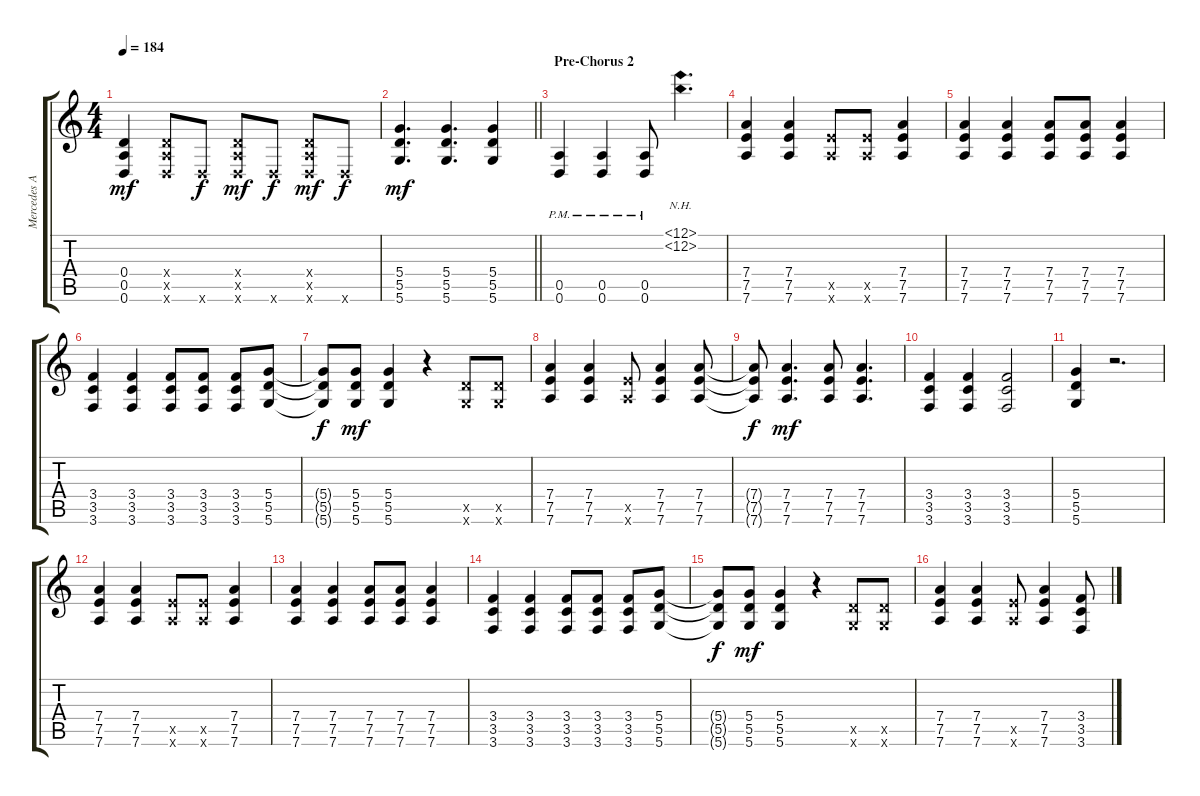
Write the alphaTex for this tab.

\track ("Mercedes Arn-Horn (Rhythm Guitar)" "Mercedes A") {instrument overdrivenguitar}
\staff {score tabs}
\tuning (E4 B3 G3 D3 A2 D2) {hide}
\ts (4 4)
\tempo 184
\clef g2
\ks c
(0.4 0.5 0.6).4{dy mf} (0.4{x} 0.5{x} 0.6{x}).8 0.6{x}.8{dy f} (0.4{x} 0.5{x} 0.6{x}).8{dy mf} 0.6{x}.8{dy f} (0.4{x} 0.5{x} 0.6{x}).8{dy mf} 0.6{x}.8{dy f} |
\barLineRight lightlight
(5.4 5.5 5.6).4{d dy mf} (5.4 5.5 5.6).4{d} (5.4 5.5 5.6).4 |
\section ("" "Pre-Chorus 2")
(0.5 0.6{pm}).4 (0.5 0.6{pm}).4 (0.5 0.6{pm}).8 (12.1{nh} 12.2{nh}).4{d} |
(7.4 7.5 7.6).4 (7.4 7.5 7.6).4 (7.5{x} 7.6{x}).8 (7.5{x} 7.6{x}).8 (7.4 7.5 7.6).4 |
(7.4 7.5 7.6).4 (7.4 7.5 7.6).4 (7.4 7.5 7.6).8 (7.4 7.5 7.6).8 (7.4 7.5 7.6).4 |
(3.4 3.5 3.6).4 (3.4 3.5 3.6).4 (3.4 3.5 3.6).8 (3.4 3.5 3.6).8 (3.4 3.5 3.6).8 (5.4 5.5 5.6).8 |
(5.4{t} 5.5{t} 5.6{t}).8{dy f} (5.4 5.5 5.6).8{dy mf} (5.4 5.5 5.6).4 r.4 (5.5{x} 5.6{x}).8 (5.5{x} 5.6{x}).8 |
(7.4 7.5 7.6).4 (7.4 7.5 7.6).4 (7.5{x} 7.6{x}).8 (7.4 7.5 7.6).4 (7.4 7.5 7.6).8 |
(7.4{t} 7.5{t} 7.6{t}).8{dy f} (7.4 7.5 7.6).4{d dy mf} (7.4 7.5 7.6).8 (7.4 7.5 7.6).4{d} |
(3.4 3.5 3.6).4 (3.4 3.5 3.6).4 (3.4 3.5 3.6).2 |
(5.4 5.5 5.6).4 r.2{d} |
(7.4 7.5 7.6).4 (7.4 7.5 7.6).4 (7.5{x} 7.6{x}).8 (7.5{x} 7.6{x}).8 (7.4 7.5 7.6).4 |
(7.4 7.5 7.6).4 (7.4 7.5 7.6).4 (7.4 7.5 7.6).8 (7.4 7.5 7.6).8 (7.4 7.5 7.6).4 |
(3.4 3.5 3.6).4 (3.4 3.5 3.6).4 (3.4 3.5 3.6).8 (3.4 3.5 3.6).8 (3.4 3.5 3.6).8 (5.4 5.5 5.6).8 |
(5.4{t} 5.5{t} 5.6{t}).8{dy f} (5.4 5.5 5.6).8{dy mf} (5.4 5.5 5.6).4 r.4 (5.5{x} 5.6{x}).8 (5.5{x} 5.6{x}).8 |
(7.4 7.5 7.6).4 (7.4 7.5 7.6).4 (7.5{x} 7.6{x}).8 (7.4 7.5 7.6).4 (3.4 3.5 3.6).8
